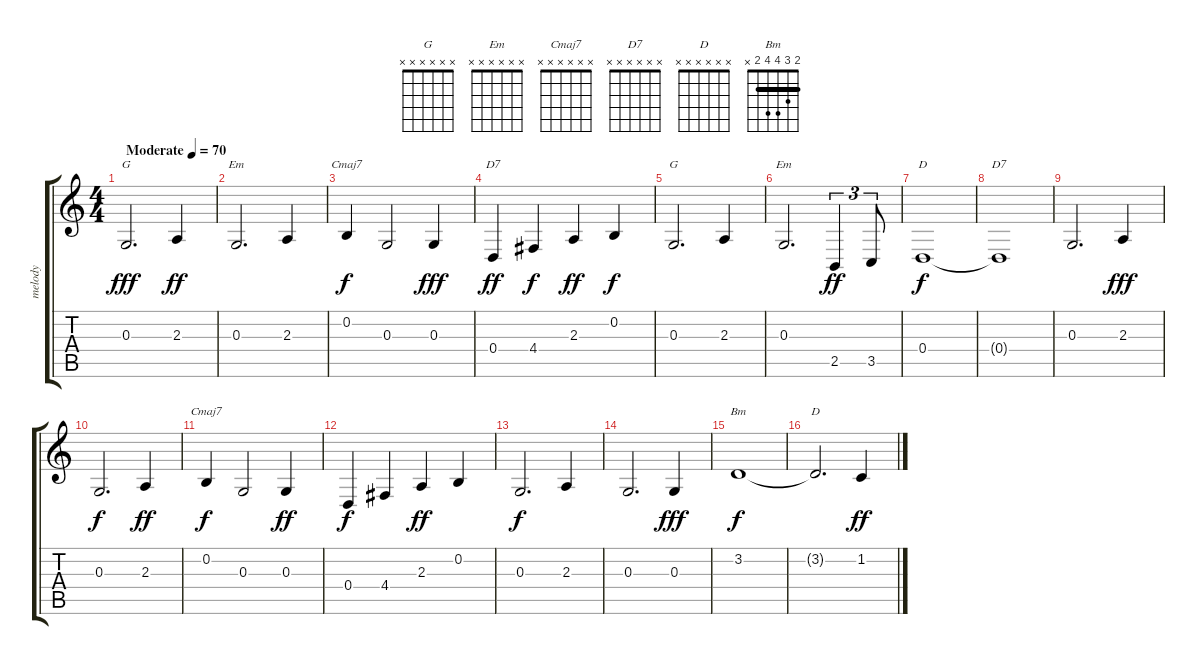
\track ("melody  " "melody  ") {mute instrument acousticgrandpiano}
\staff {score tabs}
\tuning (E4 B3 G3 D3 A2 E2) {hide}
\chord ("G" 3 0 0 0 2 3)
\chord ("Em" 0 0 0 2 2 0)
\chord ("Cmaj7" 0 0 0 2 3 x)
\chord ("D7" 2 1 2 0 x x)
\chord ("G" x x x x x x)
\chord ("Em" x x x x x x)
\chord ("D" 2 3 2 0 x x)
\chord ("D7" x x x x x x)
\chord ("Cmaj7" x x x x x x)
\chord ("Bm" 2 3 4 4 2 x) {barre 2}
\chord ("D" x x x x x x)
\ts (4 4)
\tempo (70 "Moderate")
\clef g2
\ks c
0.3.2{d ch "G" dy fff instrument acousticgrandpiano} 2.3.4{dy ff} |
0.3.2{d ch "Em"} 2.3.4 |
0.2.4{ch "Cmaj7" dy f} 0.3.2 0.3.4{dy fff} |
0.4.4{ch "D7" dy ff} 4.4.4{dy f} 2.3.4{dy ff} 0.2.4{dy f} |
0.3.2{d ch "G"} 2.3.4 |
0.3.2{d ch "Em"} 2.5.4{tu (3 2) dy ff} 3.5.8{tu (3 2)} |
0.4.1{ch "D" dy f} |
0.4{t}.1{ch "D7"} |
0.3.2{d} 2.3.4{dy fff} |
0.3.2{d dy f} 2.3.4{dy ff} |
0.2.4{ch "Cmaj7" dy f} 0.3.2 0.3.4{dy ff} |
0.4.4{dy f} 4.4.4 2.3.4{dy ff} 0.2.4 |
0.3.2{d dy f} 2.3.4 |
0.3.2{d} 0.3.4{dy fff} |
3.2.1{ch "Bm" dy f} |
3.2{t}.2{d ch "D"} 1.2.4{dy ff}
